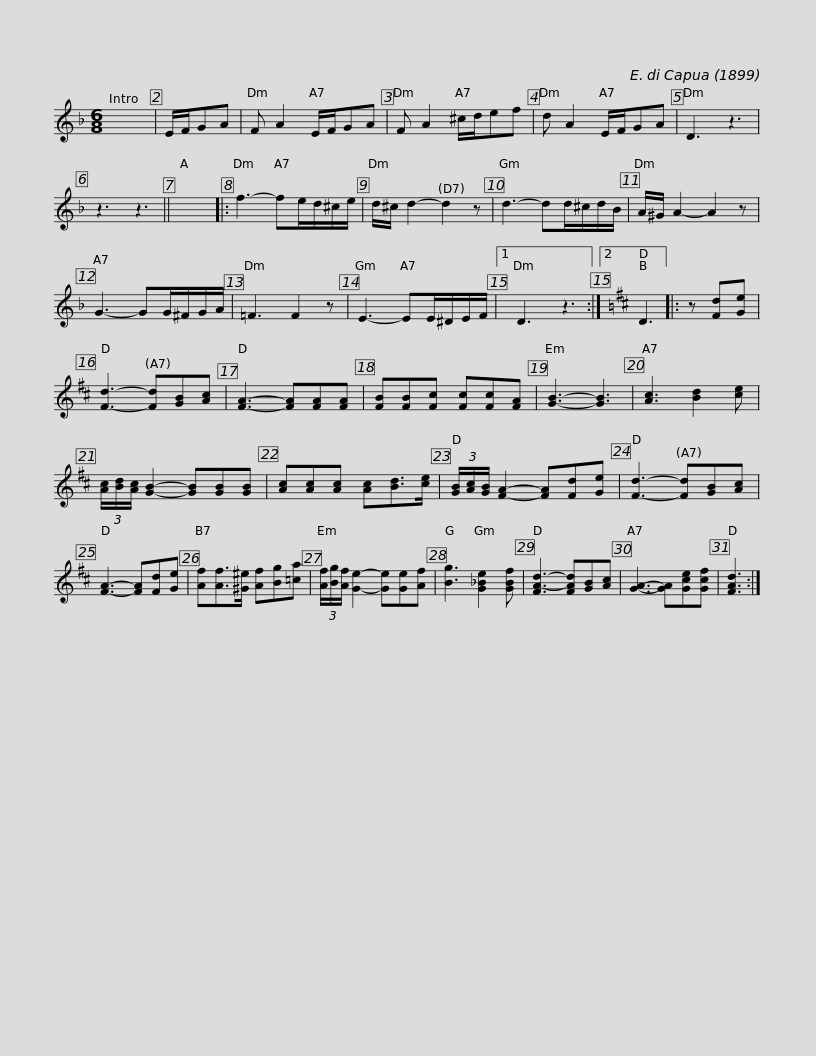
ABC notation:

X:1
L:1/8
M:6/8
I:linebreak $
K:Dmin
V:1 treble
V:1
 x6 | E/F/GA | F A2 E/F/GA | F A2 ^c/d/ef | d A2 E/F/GA | %5
 D3 z3 | z3 z3 || x6 |: f3- fe/d/^c/e/ |$ d/^c/ d2- d2 z | %10
 d3- dd/^c/d/B/ | A/^G/ A2- A2 z | G3- GG/^F/G/A/ | =F3 F2 z | E3- EE/^D/E/F/ |1 %15
 D3 z3 :|2$[K:D] D3 |: z [Fd][Ge] | [Fd]3- [Fd][GB][Ac] | [FA]3- [FA][FA][FA] | %20
 [FB][FB][Fc] [Fc][Fc][FA] | [GB]3- [GB]3 | [Ac]3 [Bd]2 [ce] | (3[Ac]/[Bd]/[Ac]/ [GB]2- [GB][GB][GB] | [Ac][Ac][Ac] [Ac][Bd]>[ce] |$ %25
 (3[GB]/[Ac]/[GB]/ [FA]2- [FA][Fd][Ge] | [Fd]3- [Fd][GB][Ac] | [FA]3- [FA][Fd][Ge] | [Af][Af]>[^G^e] [Af][Bg][=ca] | (3[Af]/[Bg]/[Af]/ [Ge]2- [Ge][Ge][Af] | %30
 [Bg]3 [G_Be]2 [GBf] | [FA-d-]3 [FAd][GB][Ac] |$ [GA]3- [GA][Gce][Gcf] | [FAd]3 :| %34
